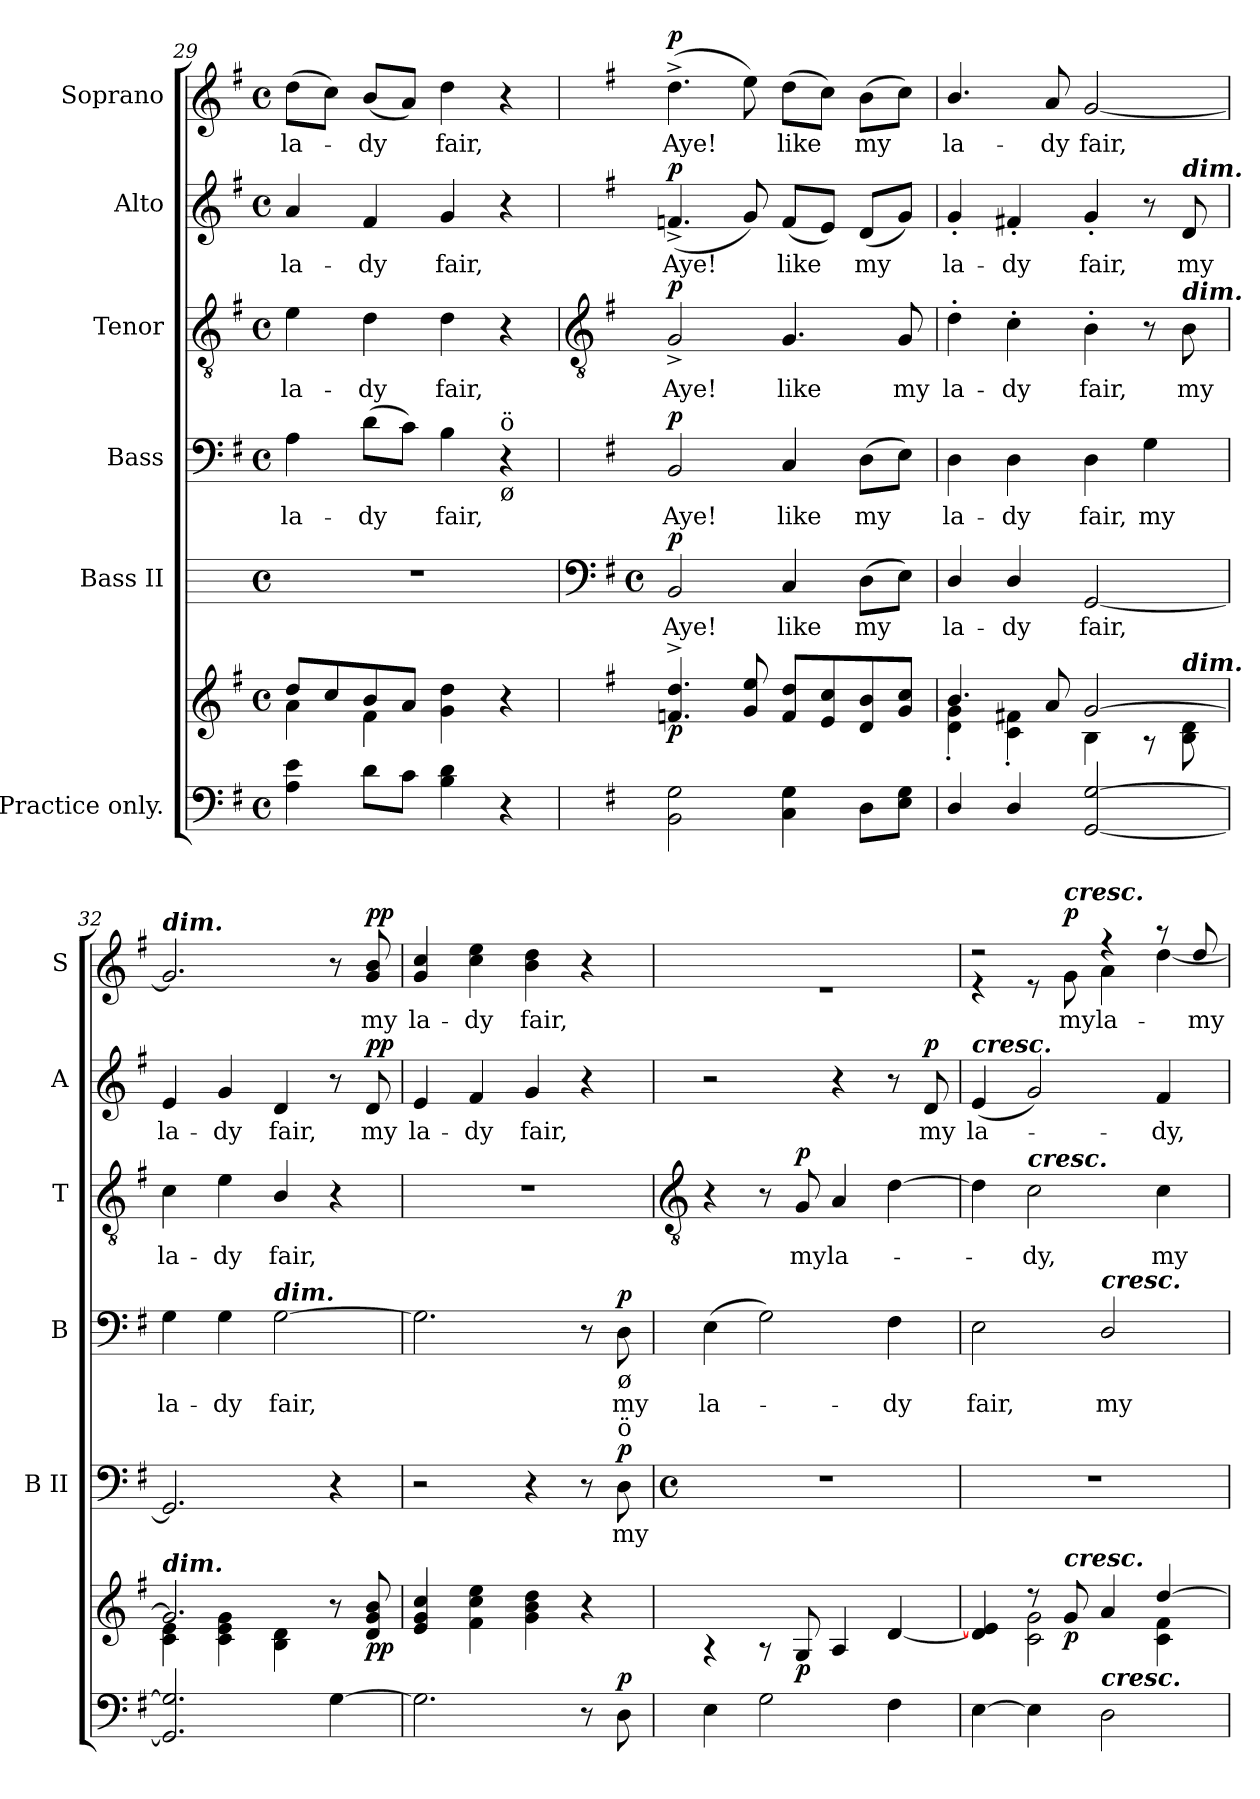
**kern	**kern	**dynam	**kern	**text	**dynam	**kern	**text	**dynam	**kern	**text	**dynam	**kern	**text	**dynam	**kern	**text	**dynam
*part6	*part6	*part6	*part5	*part5	*part5	*part4	*part4	*part4	*part3	*part3	*part3	*part2	*part2	*part2	*part1	*part1	*part1
*staff7	*staff6	*staff6/7	*staff5	*staff5	*staff5	*staff4	*staff4	*staff4	*staff3	*staff3	*staff3	*staff2	*staff2	*staff2	*staff1	*staff1	*staff1
*I"Practice only.	*	*	*I"Bass II	*	*	*I"Bass	*	*	*I"Tenor	*	*	*I"Alto	*	*	*I"Soprano	*	*
*	*	*	*I'B II	*	*	*I'B	*	*	*I'T	*	*	*I'A	*	*	*I'S	*	*
*clefF4	*clefG2	*	*	*	*	*clefF4	*	*	*clefGv2	*	*	*clefG2	*	*	*clefG2	*	*
*k[f#]	*k[f#]	*	*	*	*	*k[f#]	*	*	*k[f#]	*	*	*k[f#]	*	*	*k[f#]	*	*
*G:	*G:	*	*	*	*	*G:	*	*	*G:	*	*	*G:	*	*	*G:	*	*
*M4/4	*M4/4	*	*M4/4	*	*	*M4/4	*	*	*M4/4	*	*	*M4/4	*	*	*M4/4	*	*
*met(c)	*met(c)	*	*met(c)	*	*	*met(c)	*	*	*met(c)	*	*	*met(c)	*	*	*met(c)	*	*
=29	=29	=29	=29	=29	=29	=29	=29	=29	=29	=29	=29	=29	=29	=29	=29	=29	=29
*	*^	*	*	*	*	*	*	*	*	*	*	*	*	*	*	*	*
!	!	!	!	!	!	!	!	!LO:LY:b	!	!	!LO:LY:b	!	!	!LO:LY:b	!	!	!LO:LY:b	!
4A 4e	8dd/L	4a\	.	1r	.	.	4A	la-	.	4e	la-	.	4a	la-	.	(>8ddL	la-	.
.	8cc/	.	.	.	.	.	.	.	.	.	.	.	.	.	.	8ccJ)	.	.
!	!	!	!	!	!	!	!	!LO:LY:b	!	!	!LO:LY:b	!	!	!LO:LY:b	!	!	!LO:LY:b	!
8dL	8b/	4f#\	.	.	.	.	(>8dL	-dy	.	4d	-dy	.	4f#	-dy	.	(<8b/L	dy	.
8cJ	8a/J	.	.	.	.	.	8cJ)	.	.	.	.	.	.	.	.	8aJ)	.	.
!	!	!	!	!	!	!	!	!LO:LY:b	!	!	!LO:LY:b	!	!	!LO:LY:b	!	!	!LO:LY:b	!
4B 4d	4g\ 4dd\	2ryy	.	.	.	.	4B	fair,	.	4d	fair,	.	4g	fair,	.	4dd	fair,	.
!	!	!	!	!	!	!	!LO:TX:b:t=ø	!	!	!	!	!	!	!	!	!	!	!
!	!	!	!	!	!	!	!LO:TX:a:t=ö	!	!	!	!	!	!	!	!	!	!	!
4r	4r	.	.	.	.	.	4r	.	.	4r	.	.	4r	.	.	4r	.	.
!!LO:LB:g=z
=30	=30	=30	=30	=30	=30	=30	=30	=30	=30	=30	=30	=30	=30	=30	=30	=30	=30	=30
*	*	*	*	*clefF4	*	*	*	*	*	*clefGv2	*	*	*	*	*	*	*	*
*	*	*	*	*k[f#]	*	*	*	*	*	*	*	*	*	*	*	*	*	*
*	*	*	*	*G:	*	*	*	*	*	*	*	*	*	*	*	*	*	*
*	*	*	*	*M4/4	*	*	*	*	*	*	*	*	*	*	*	*	*	*
*	*	*	*	*met(c)	*	*	*	*	*	*	*	*	*	*	*	*	*	*
!	!	!	!LO:DY:b	!	!LO:LY:b	!LO:DY:b	!	!LO:LY:b	!LO:DY:b	!	!LO:LY:b	!LO:DY:b	!	!LO:LY:b	!LO:DY:b	!	!LO:LY:b	!LO:DY:b
2BB 2G	4.fn/^ 4.dd/^	1ryy	p	2BB	Aye!	p	2BB	Aye!	p	2G^	Aye!	p	(<4.fn^	Aye!	p	(>4.dd^	Aye!	p
.	8g/ 8ee/	.	.	.	.	.	.	.	.	.	.	.	8g)	.	.	8ee)	.	.
!	!	!	!	!	!LO:LY:b	!	!	!LO:LY:b	!	!	!LO:LY:b	!	!	!LO:LY:b	!	!	!LO:LY:b	!
4C 4G	8f/ 8dd/L	.	.	4C	like	.	4C	like	.	4.G	like	.	(<8fL	like	.	(>8ddL	like	.
.	8e/ 8cc/	.	.	.	.	.	.	.	.	.	.	.	8eJ)	.	.	8ccJ)	.	.
!	!	!	!	!	!LO:LY:b	!	!	!LO:LY:b	!	!	!	!	!	!LO:LY:b	!	!	!LO:LY:b	!
8DL	8d/ 8b/	.	.	(>8DL	my	.	(>8DL	my	.	.	.	.	(<8dL	my	.	(>8bL	my	.
!	!	!	!	!	!	!	!	!	!	!	!LO:LY:b	!	!	!	!	!	!	!
8E 8GJ	8g/ 8cc/J	.	.	8EJ)	.	.	8EJ)	.	.	8G	my	.	8gJ)	.	.	8ccJ)	.	.
=31	=31	=31	=31	=31	=31	=31	=31	=31	=31	=31	=31	=31	=31	=31	=31	=31	=31	=31
!	!	!	!	!	!LO:LY:b	!	!	!LO:LY:b	!	!	!LO:LY:b	!	!	!LO:LY:b	!	!	!LO:LY:b	!
4D/	4.b/	4d\' 4g\'	.	4D/	la-	.	4D	la-	.	4d'	la-	.	4g'	la-	.	4.b/	la-	.
!	!	!	!	!	!LO:LY:b	!	!	!LO:LY:b	!	!	!LO:LY:b	!	!	!LO:LY:b	!	!	!	!
4D/	.	4c\' 4f#X\'	.	4D/	-dy	.	4D	-dy	.	4c'	-dy	.	4f#X'	-dy	.	.	.	.
!	!	!	!	!	!	!	!	!	!	!	!	!	!	!	!	!	!LO:LY:b	!
.	8a/	.	.	.	.	.	.	.	.	.	.	.	.	.	.	8a	-dy	.
!	!	!	!	!	!LO:LY:b	!	!	!LO:LY:b	!	!	!LO:LY:b	!	!	!LO:LY:b	!	!	!LO:LY:b	!
[2GG [2G	[2g/	4B\	.	[2GG	fair,	.	4D	fair,	.	4B'	fair,	.	4g'	fair,	.	[2g	fair,	.
!	!	!	!	!	!	!	!	!LO:LY:b	!	!	!	!	!	!	!	!	!	!
.	.	8r	.	.	.	.	4G	my	.	8r	.	.	8r	.	.	.	.	.
!	!	!	!	!	!	!	!	!	!	!	!	!	!LO:TX:a:Bi:t=dim.	!	!	!	!	!
!	!	!	!	!	!	!	!	!	!	!LO:TX:a:Bi:t=dim.	!	!	!	!	!	!	!	!
!	!	!LO:TX:a:Bi:t=dim.	!	!	!	!	!	!	!	!	!	!	!	!	!	!	!	!
!	!	!	!	!	!	!	!	!	!	!	!LO:LY:b	!	!	!LO:LY:b	!	!	!	!
.	.	8B\ 8d\	.	.	.	.	.	.	.	8B	my	.	8d	my	.	.	.	.
=32	=32	=32	=32	=32	=32	=32	=32	=32	=32	=32	=32	=32	=32	=32	=32	=32	=32	=32
!	!	!	!	!	!	!	!	!	!	!	!	!	!	!	!	!LO:TX:a:Bi:t=dim.	!	!
!	!LO:TX:a:Bi:t=dim.	!	!	!	!	!	!	!	!	!	!	!	!	!	!	!	!	!
!	!	!	!	!	!	!	!	!LO:LY:b	!	!	!LO:LY:b	!	!	!LO:LY:b	!	!	!	!
2.GG] 2.G]	2.g/]	4c\ 4e\	.	2.GG]	.	.	4G	la-	.	4c	la-	.	4e	la-	.	2.g]	.	.
!	!	!	!	!	!	!	!	!LO:LY:b	!	!	!LO:LY:b	!	!	!LO:LY:b	!	!	!	!
.	.	4c\ 4e\ 4g\	.	.	.	.	4G	-dy	.	4e	-dy	.	4g	-dy	.	.	.	.
!	!	!	!	!	!	!	!LO:TX:a:Bi:t=dim.	!	!	!	!	!	!	!	!	!	!	!
!	!	!	!	!	!	!	!	!LO:LY:b	!	!	!LO:LY:b	!	!	!LO:LY:b	!	!	!	!
.	.	4B\ 4d\	.	.	.	.	[2G	fair,	.	4B/	fair,	.	4d	fair,	.	.	.	.
[4G	8r	8ryy	.	4r	.	.	.	.	.	4r	.	.	8r	.	.	8r	.	.
!	!	!	!LO:DY:b	!	!	!	!	!	!	!	!	!	!	!LO:LY:b	!LO:DY:b	!	!LO:LY:b	!LO:DY:b
.	8d/ 8g/ 8b/	8ryy	pp	.	.	.	.	.	.	.	.	.	8d	my	pp	8g 8b	my	pp
=33	=33	=33	=33	=33	=33	=33	=33	=33	=33	=33	=33	=33	=33	=33	=33	=33	=33	=33
!	!	!	!	!	!	!	!	!	!	!	!	!	!	!LO:LY:b	!	!	!LO:LY:b	!
*	*v	*v	*	*	*	*	*	*	*	*	*	*	*	*	*	*	*	*
2.G]	4e/ 4g/ 4cc/	.	2r	.	.	2.G]	.	.	1r	.	.	4e	la-	.	4g 4cc	la-	.
!	!	!	!	!	!	!	!	!	!	!	!	!	!LO:LY:b	!	!	!LO:LY:b	!
.	4f#\ 4cc\ 4ee\	.	.	.	.	.	.	.	.	.	.	4f#	-dy	.	4cc 4ee	-dy	.
!	!	!	!	!	!	!	!	!	!	!	!	!	!LO:LY:b	!	!	!LO:LY:b	!
.	4g\ 4b\ 4dd\	.	4r	.	.	.	.	.	.	.	.	4g	fair,	.	4b 4dd	fair,	.
8r	4r	.	8r	.	.	8r	.	.	.	.	.	4r	.	.	4r	.	.
!	!	!	!	!	!	!LO:TX:b:t=ø	!	!	!	!	!	!	!	!	!	!	!
!	!	!	!LO:TX:a:t=ö	!	!	!	!	!	!	!	!	!	!	!	!	!	!
!	!	!LO:DY:a=2	!	!LO:LY:b	!LO:DY:b	!	!LO:LY:b	!LO:DY:b	!	!	!	!	!	!	!	!	!
8D	.	p	8D	my	p	8D	my	p	.	.	.	.	.	.	.	.	.
!!LO:LB:g=z
=34	=34	=34	=34	=34	=34	=34	=34	=34	=34	=34	=34	=34	=34	=34	=34	=34	=34
*	*	*	*	*	*	*	*	*	*clefGv2	*	*	*	*	*	*	*	*
*	*	*	*M4/4	*	*	*	*	*	*	*	*	*	*	*	*	*	*
*	*	*	*met(c)	*	*	*	*	*	*	*	*	*	*	*	*	*	*
*	*^	*	*	*	*	*	*	*	*	*	*	*	*	*	*	*	*
!	!	!	!	!	!	!	!	!LO:LY:b	!	!	!	!	!	!	!	!	!	!
*	*	*	*	*	*	*	*	*	*	*	*	*	*	*	*	*^	*	*
4E	1ryy	4r	.	1r	.	.	(>4E	la-	.	4r	.	.	2r	.	.	1ryy	1r	.	.
2G	.	8r	.	.	.	.	2G)	.	.	8r	.	.	.	.	.	.	.	.	.
!	!	!	!LO:DY:b	!	!	!	!	!	!	!	!LO:LY:b	!LO:DY:b	!	!	!	!	!	!	!
.	.	8G/	p	.	.	.	.	.	.	8G	my	p	.	.	.	.	.	.	.
!	!	!	!	!	!	!	!	!	!	!	!LO:LY:b	!	!	!	!	!	!	!	!
.	.	4A/	.	.	.	.	.	.	.	4A	la-	.	4r	.	.	.	.	.	.
!	!	!	!	!	!	!	!	!LO:LY:b	!	!	!	!	!	!	!	!	!	!	!
4F#	.	[4d/	.	.	.	.	4F#	dy	.	[4d	.	.	8r	.	.	.	.	.	.
!	!	!	!	!	!	!	!	!	!	!	!	!	!	!LO:LY:b	!LO:DY:b	!	!	!	!
.	.	.	.	.	.	.	.	.	.	.	.	.	8d	my	p	.	.	.	.
=35	=35	=35	=35	=35	=35	=35	=35	=35	=35	=35	=35	=35	=35	=35	=35	=35	=35	=35	=35
!	!	!	!	!	!	!	!	!	!	!	!	!	!LO:TX:a:Bi:t=cresc.	!	!	!	!	!	!
!	!	!	!	!	!	!	!	!LO:LY:b	!	!	!	!	!	!LO:LY:b	!	!	!	!	!
[4E	4ryy	4d/] 4e/]	.	1r	.	.	2E	fair,	.	4d]	.	.	(<4e	la-	.	2r	4r	.	.
!	!	!	!	!	!	!	!	!	!	!LO:TX:a:Bi:t=cresc.	!	!	!	!	!	!	!	!	!
!	!	!	!	!	!	!	!	!	!	!	!LO:LY:b	!	!	!	!	!	!	!	!
4E]	8r	2c\ 2g\	.	.	.	.	.	.	.	2c	dy,	.	2g)	.	.	.	8r	.	.
!	!	!	!	!	!	!	!	!	!	!	!	!	!	!	!	!	!LO:TX:a:Bi:t=cresc.	!	!
!	!LO:TX:a:Bi:t=cresc.	!	!	!	!	!	!	!	!	!	!	!	!	!	!	!	!	!	!
!	!	!	!LO:DY:b	!	!	!	!	!	!	!	!	!	!	!	!	!	!	!LO:LY:b	!LO:DY:b
.	8g/	.	p	.	.	.	.	.	.	.	.	.	.	.	.	.	8g\	my	p
!	!	!	!	!	!	!	!LO:TX:a:Bi:t=cresc.	!	!	!	!	!	!	!	!	!	!	!	!
!LO:TX:a:Bi:t=cresc.	!	!	!	!	!	!	!	!	!	!	!	!	!	!	!	!	!	!	!
!	!	!	!	!	!	!	!	!LO:LY:b	!	!	!	!	!	!	!	!	!	!LO:LY:b	!
2D\	4a/	.	.	.	.	.	2D/	my	.	.	.	.	.	.	.	4r	4a\	la-	.
!	!	!	!	!	!	!	!	!	!	!	!LO:LY:b	!	!	!LO:LY:b	!	!	!	!	!
.	[4dd/	4c\ 4f#\	.	.	.	.	.	.	.	4c	my	.	4f#	dy,	.	8r	[4dd\	.	.
!	!	!	!	!	!	!	!	!	!	!	!	!	!	!	!	!	!	!LO:LY:a	!
.	.	.	.	.	.	.	.	.	.	.	.	.	.	.	.	8dd/	.	my	.
*	*v	*v	*	*	*	*	*	*	*	*	*	*	*	*	*	*v	*v	*	*
=	=	=	=	=	=	=	=	=	=	=	=	=	=	=	=	=	=
*-	*-	*-	*-	*-	*-	*-	*-	*-	*-	*-	*-	*-	*-	*-	*-	*-	*-
